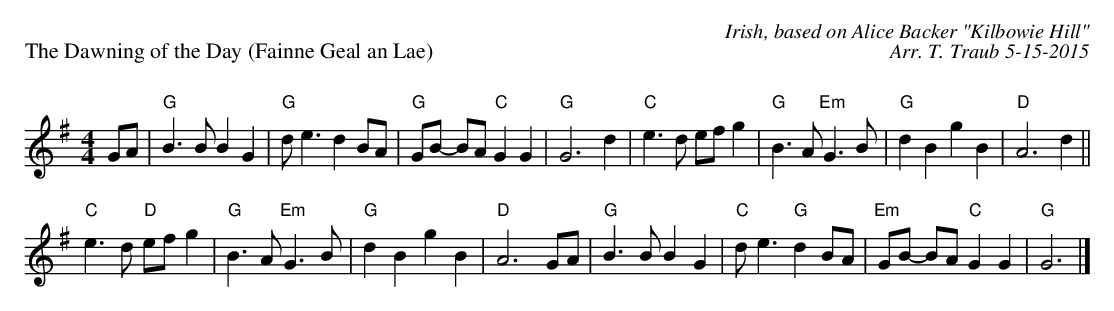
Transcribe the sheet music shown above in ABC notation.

X:1
P: The Dawning of the Day (Fainne Geal an Lae)
C: Irish, based on Alice Backer "Kilbowie Hill"
C: Arr. T. Traub 5-15-2015
M: 4/4
L: 1/4
K: G
G/A/|"G"B>B B G|"G"d<e d B/A/|"G"G/B/- B/A/ "C"G G|"G"G3 d|"C"e>d e/f/g|"G"B>A "Em"G>B|"G"d B g B|"D"A3 d||
"C"e>d "D"e/f/g|"G"B>A "Em"G>B|"G"d B g B|"D"A3 G/A/|"G"B>B B G|"C"d<e "G"d B/A/|"Em"G/B/- B/A/ "C"G G|"G"G3 |]
